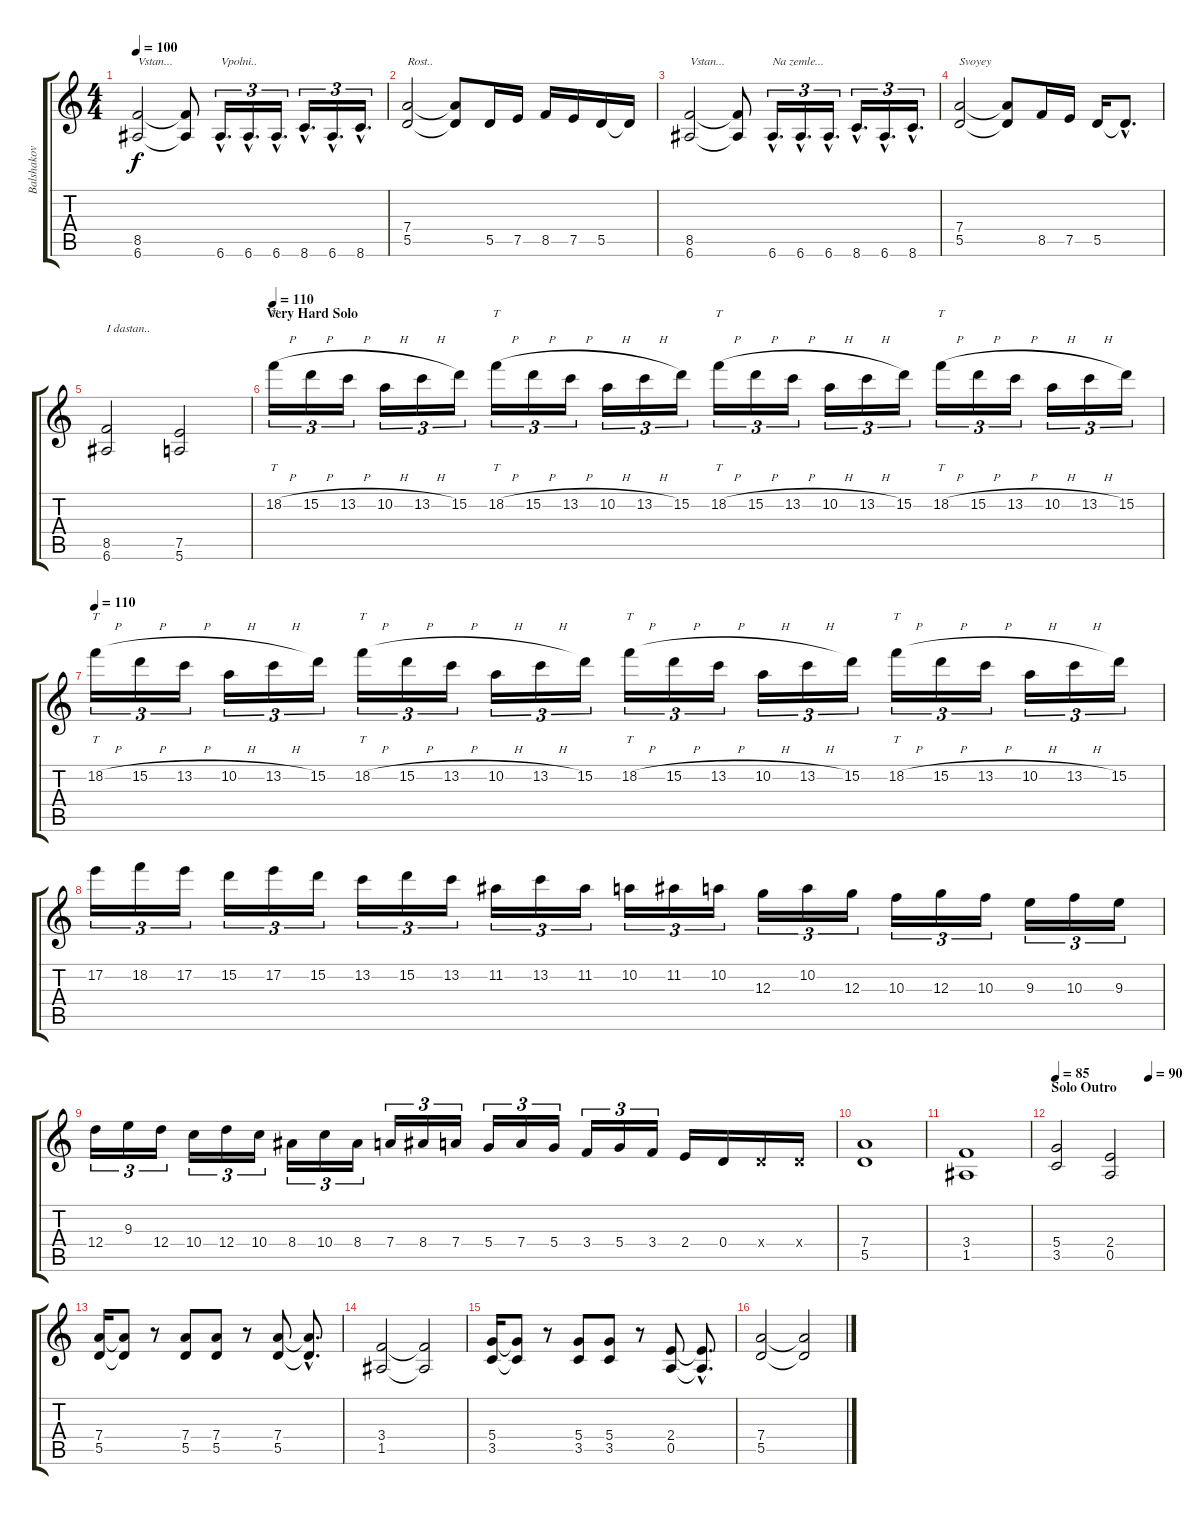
\track ("Balshakov" "Balshakov") {instrument distortionguitar}
\staff {score tabs}
\tuning (E4 B3 G3 D3 A2 E2) {hide}
\ts (4 4)
\tempo 100
\clef g2
\ks c
(8.5 6.6).2{txt "Vstan..." dy f} (8.5{t} 6.6{t}).8 6.6{hac}.16{d tu (3 2) txt "Vpolni.."} 6.6{hac}.16{d tu (3 2)} 6.6{hac}.16{d tu (3 2)} 8.6{hac}.16{d tu (3 2)} 6.6{hac}.16{d tu (3 2)} 8.6{hac}.16{d tu (3 2)} |
(7.4 5.5).2{txt "Rost.."} (7.4{t} 5.5{t}).8 5.5.16 7.5.16 8.5.16 7.5.16 5.5.16 5.5{t}.16 |
(8.5 6.6).2{txt "Vstan..."} (8.5{t} 6.6{t}).8 6.6{hac}.16{d tu (3 2) txt "Na zemle..."} 6.6{hac}.16{d tu (3 2)} 6.6{hac}.16{d tu (3 2)} 8.6{hac}.16{d tu (3 2)} 6.6{hac}.16{d tu (3 2)} 8.6{hac}.16{d tu (3 2)} |
(7.4 5.5).2{txt "Svoyey"} (7.4{t} 5.5{t}).8 8.5.16 7.5.16 5.5.16 5.5{hac t}.8{d} |
(8.5 6.6).2{txt "I dastan.."} (7.5 5.6).2 |
\section ("" "Very Hard Solo")
\tempo 110
18.2{h}.16{tt tu (3 2) volume 14} 15.2{h}.16{tu (3 2)} 13.2{h}.16{tu (3 2)} 10.2{h}.16{tu (3 2)} 13.2{h}.16{tu (3 2)} 15.2.16{tu (3 2)} 18.2{h}.16{tt tu (3 2)} 15.2{h}.16{tu (3 2)} 13.2{h}.16{tu (3 2)} 10.2{h}.16{tu (3 2)} 13.2{h}.16{tu (3 2)} 15.2.16{tu (3 2)} 18.2{h}.16{tt tu (3 2)} 15.2{h}.16{tu (3 2)} 13.2{h}.16{tu (3 2)} 10.2{h}.16{tu (3 2)} 13.2{h}.16{tu (3 2)} 15.2.16{tu (3 2)} 18.2{h}.16{tt tu (3 2)} 15.2{h}.16{tu (3 2)} 13.2{h}.16{tu (3 2)} 10.2{h}.16{tu (3 2)} 13.2{h}.16{tu (3 2)} 15.2.16{tu (3 2)} |
\tempo 110
18.2{h}.16{tt tu (3 2) volume 13} 15.2{h}.16{tu (3 2)} 13.2{h}.16{tu (3 2)} 10.2{h}.16{tu (3 2)} 13.2{h}.16{tu (3 2)} 15.2.16{tu (3 2)} 18.2{h}.16{tt tu (3 2)} 15.2{h}.16{tu (3 2)} 13.2{h}.16{tu (3 2)} 10.2{h}.16{tu (3 2)} 13.2{h}.16{tu (3 2)} 15.2.16{tu (3 2)} 18.2{h}.16{tt tu (3 2)} 15.2{h}.16{tu (3 2)} 13.2{h}.16{tu (3 2)} 10.2{h}.16{tu (3 2)} 13.2{h}.16{tu (3 2)} 15.2.16{tu (3 2)} 18.2{h}.16{tt tu (3 2)} 15.2{h}.16{tu (3 2)} 13.2{h}.16{tu (3 2)} 10.2{h}.16{tu (3 2)} 13.2{h}.16{tu (3 2)} 15.2.16{tu (3 2)} |
17.2.16{tu (3 2) volume 14} 18.2.16{tu (3 2)} 17.2.16{tu (3 2)} 15.2.16{tu (3 2)} 17.2.16{tu (3 2)} 15.2.16{tu (3 2)} 13.2.16{tu (3 2)} 15.2.16{tu (3 2)} 13.2.16{tu (3 2)} 11.2.16{tu (3 2)} 13.2.16{tu (3 2)} 11.2.16{tu (3 2)} 10.2.16{tu (3 2)} 11.2.16{tu (3 2)} 10.2.16{tu (3 2)} 12.3.16{tu (3 2)} 10.2.16{tu (3 2)} 12.3.16{tu (3 2)} 10.3.16{tu (3 2)} 12.3.16{tu (3 2)} 10.3.16{tu (3 2)} 9.3.16{tu (3 2)} 10.3.16{tu (3 2)} 9.3.16{tu (3 2)} |
12.4.16{tu (3 2) volume 14} 9.3.16{tu (3 2)} 12.4.16{tu (3 2)} 10.4.16{tu (3 2)} 12.4.16{tu (3 2)} 10.4.16{tu (3 2)} 8.4.16{tu (3 2)} 10.4.16{tu (3 2)} 8.4.16{tu (3 2)} 7.4.16{tu (3 2)} 8.4.16{tu (3 2)} 7.4.16{tu (3 2)} 5.4.16{tu (3 2)} 7.4.16{tu (3 2)} 5.4.16{tu (3 2)} 3.4.16{tu (3 2)} 5.4.16{tu (3 2)} 3.4.16{tu (3 2)} 2.4.16 0.4.16 0.4{x}.16 0.4{x}.16 |
(7.4 5.5).1{volume 10} |
(3.4 1.5).1{volume 10} |
\section ("" "Solo Outro")
\tempo 85
\tempo (90 0.875)
(5.4 3.5).2{volume 10} (2.4 0.5).2 |
(7.4 5.5).16 (7.4{t} 5.5{t}).8 r.8 (7.4 5.5).8 (7.4 5.5).8 r.8 (7.4 5.5).8 (7.4{hac t} 5.5{hac t}).8{d} |
(3.4 1.5).2 (3.4{t} 1.5{t}).2 |
(5.4 3.5).16 (5.4{t} 3.5{t}).8 r.8 (5.4 3.5).8 (5.4 3.5).8 r.8 (2.4 0.5).8 (2.4{hac t} 0.5{hac t}).8{d} |
(7.4 5.5).2 (7.4{t} 5.5{t}).2
